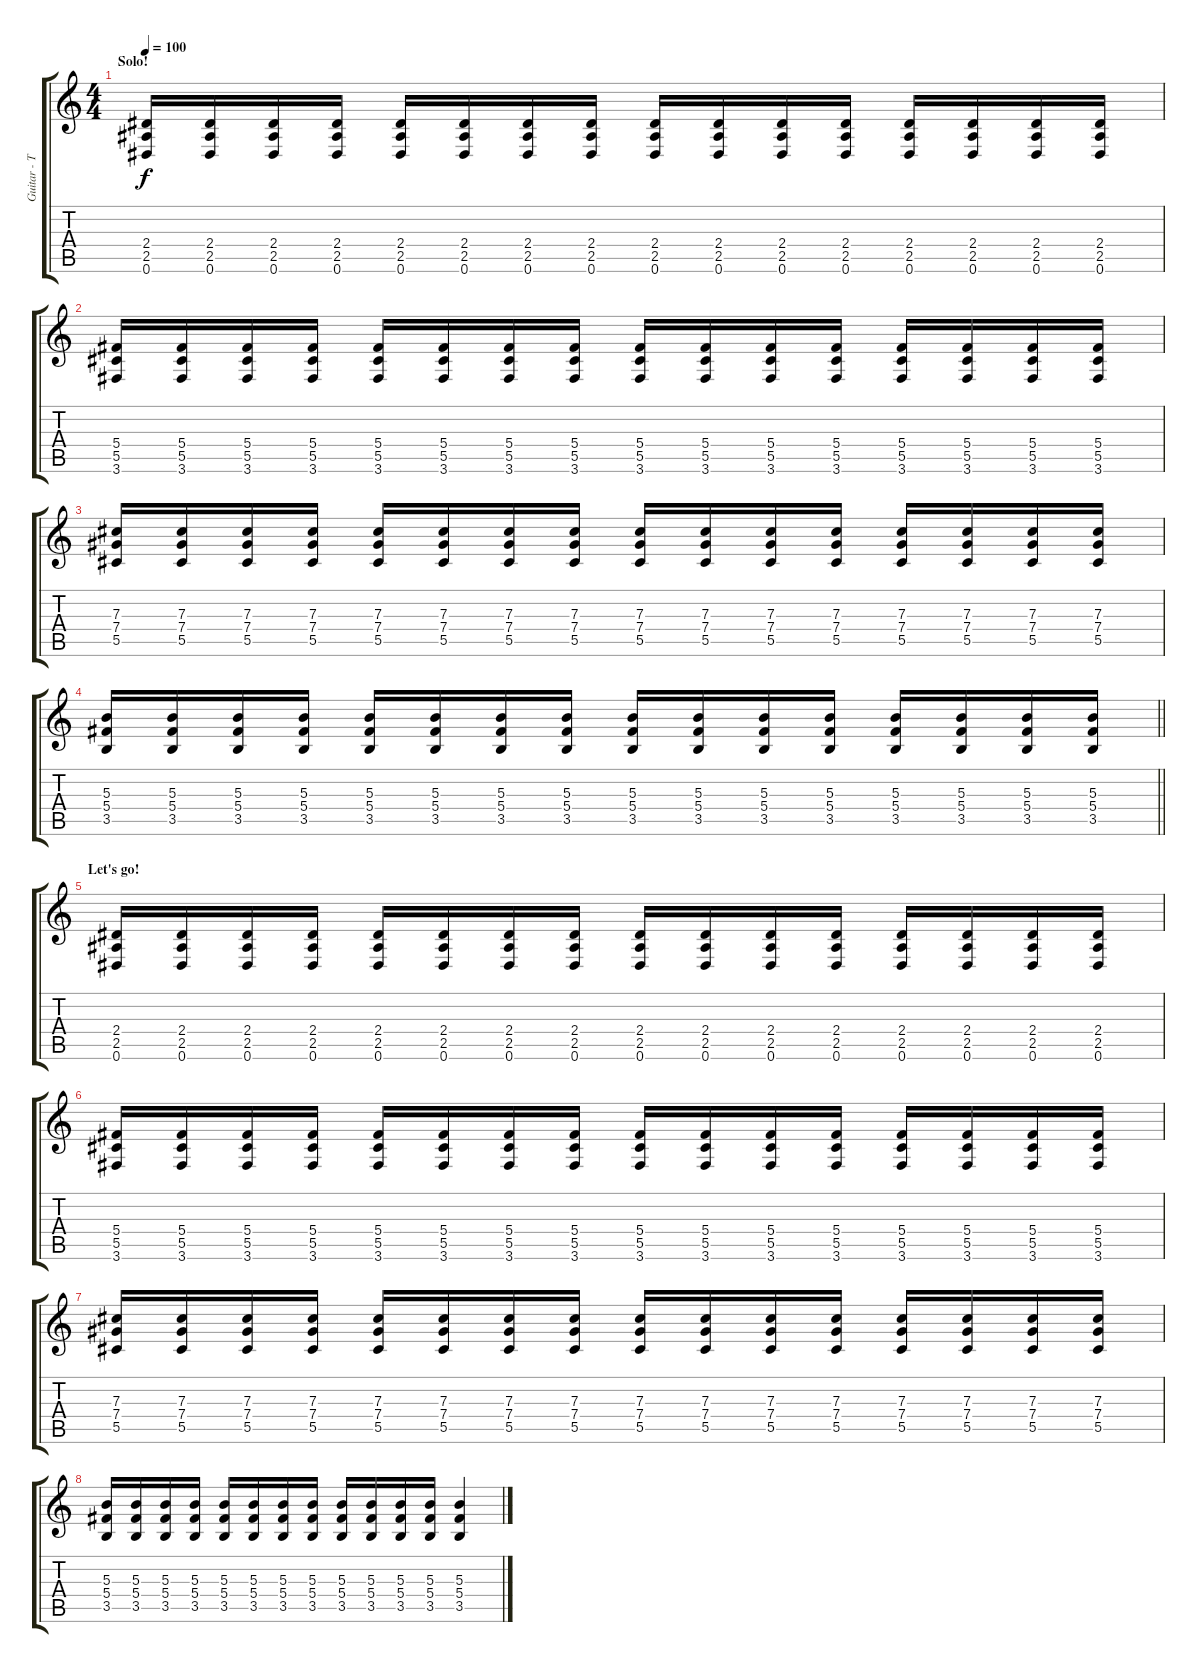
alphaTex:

\track ("Guitar - Tim" "Guitar - T") {instrument distortionguitar}
\staff {score tabs}
\tuning (Eb4 Bb3 Gb3 Db3 Ab2 Eb2) {hide}
\ts (4 4)
\section ("" "Solo!")
\tempo 100
\clef g2
\ks c
(2.4 2.5 0.6).16{dy f} (2.4 2.5 0.6).16 (2.4 2.5 0.6).16 (2.4 2.5 0.6).16 (2.4 2.5 0.6).16 (2.4 2.5 0.6).16 (2.4 2.5 0.6).16 (2.4 2.5 0.6).16 (2.4 2.5 0.6).16 (2.4 2.5 0.6).16 (2.4 2.5 0.6).16 (2.4 2.5 0.6).16 (2.4 2.5 0.6).16 (2.4 2.5 0.6).16 (2.4 2.5 0.6).16 (2.4 2.5 0.6).16 |
(5.4 5.5 3.6).16 (5.4 5.5 3.6).16 (5.4 5.5 3.6).16 (5.4 5.5 3.6).16 (5.4 5.5 3.6).16 (5.4 5.5 3.6).16 (5.4 5.5 3.6).16 (5.4 5.5 3.6).16 (5.4 5.5 3.6).16 (5.4 5.5 3.6).16 (5.4 5.5 3.6).16 (5.4 5.5 3.6).16 (5.4 5.5 3.6).16 (5.4 5.5 3.6).16 (5.4 5.5 3.6).16 (5.4 5.5 3.6).16 |
(7.3 7.4 5.5).16 (7.3 7.4 5.5).16 (7.3 7.4 5.5).16 (7.3 7.4 5.5).16 (7.3 7.4 5.5).16 (7.3 7.4 5.5).16 (7.3 7.4 5.5).16 (7.3 7.4 5.5).16 (7.3 7.4 5.5).16 (7.3 7.4 5.5).16 (7.3 7.4 5.5).16 (7.3 7.4 5.5).16 (7.3 7.4 5.5).16 (7.3 7.4 5.5).16 (7.3 7.4 5.5).16 (7.3 7.4 5.5).16 |
\barLineRight lightlight
(5.3 5.4 3.5).16 (5.3 5.4 3.5).16 (5.3 5.4 3.5).16 (5.3 5.4 3.5).16 (5.3 5.4 3.5).16 (5.3 5.4 3.5).16 (5.3 5.4 3.5).16 (5.3 5.4 3.5).16 (5.3 5.4 3.5).16 (5.3 5.4 3.5).16 (5.3 5.4 3.5).16 (5.3 5.4 3.5).16 (5.3 5.4 3.5).16 (5.3 5.4 3.5).16 (5.3 5.4 3.5).16 (5.3 5.4 3.5).16 |
\section ("" "Let's go!")
(2.4 2.5 0.6).16 (2.4 2.5 0.6).16 (2.4 2.5 0.6).16 (2.4 2.5 0.6).16 (2.4 2.5 0.6).16 (2.4 2.5 0.6).16 (2.4 2.5 0.6).16 (2.4 2.5 0.6).16 (2.4 2.5 0.6).16 (2.4 2.5 0.6).16 (2.4 2.5 0.6).16 (2.4 2.5 0.6).16 (2.4 2.5 0.6).16 (2.4 2.5 0.6).16 (2.4 2.5 0.6).16 (2.4 2.5 0.6).16 |
(5.4 5.5 3.6).16 (5.4 5.5 3.6).16 (5.4 5.5 3.6).16 (5.4 5.5 3.6).16 (5.4 5.5 3.6).16 (5.4 5.5 3.6).16 (5.4 5.5 3.6).16 (5.4 5.5 3.6).16 (5.4 5.5 3.6).16 (5.4 5.5 3.6).16 (5.4 5.5 3.6).16 (5.4 5.5 3.6).16 (5.4 5.5 3.6).16 (5.4 5.5 3.6).16 (5.4 5.5 3.6).16 (5.4 5.5 3.6).16 |
(7.3 7.4 5.5).16 (7.3 7.4 5.5).16 (7.3 7.4 5.5).16 (7.3 7.4 5.5).16 (7.3 7.4 5.5).16 (7.3 7.4 5.5).16 (7.3 7.4 5.5).16 (7.3 7.4 5.5).16 (7.3 7.4 5.5).16 (7.3 7.4 5.5).16 (7.3 7.4 5.5).16 (7.3 7.4 5.5).16 (7.3 7.4 5.5).16 (7.3 7.4 5.5).16 (7.3 7.4 5.5).16 (7.3 7.4 5.5).16 |
(5.3 5.4 3.5).16 (5.3 5.4 3.5).16 (5.3 5.4 3.5).16 (5.3 5.4 3.5).16 (5.3 5.4 3.5).16 (5.3 5.4 3.5).16 (5.3 5.4 3.5).16 (5.3 5.4 3.5).16 (5.3 5.4 3.5).16 (5.3 5.4 3.5).16 (5.3 5.4 3.5).16 (5.3 5.4 3.5).16 (5.3 5.4 3.5).4
